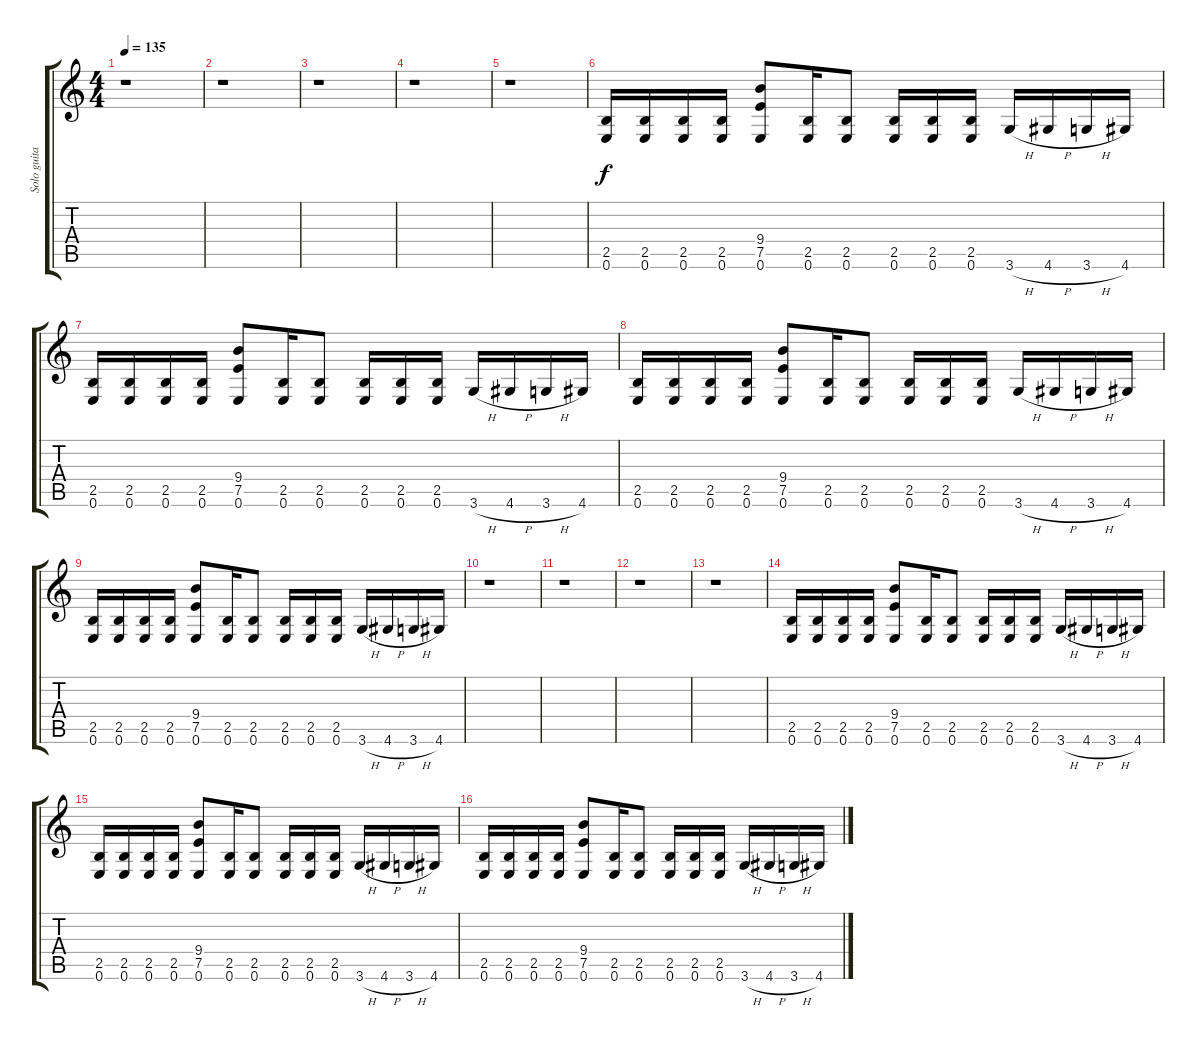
\track ("Solo guitar" "Solo guita") {instrument distortionguitar}
\staff {score tabs}
\tuning (E4 B3 G3 D3 A2 E2) {hide}
\ts (4 4)
\tempo 135
\clef g2
\ks c
r.1{dy f instrument distortionguitar} |
r.1 |
r.1 |
r.1 |
r.1 |
(2.5 0.6).16 (2.5 0.6).16 (2.5 0.6).16 (2.5 0.6).16 (9.4 7.5 0.6).8 (2.5 0.6).16 (2.5 0.6).8 (2.5 0.6).16 (2.5 0.6).16 (2.5 0.6).16 3.6{h}.16 4.6{h}.16 3.6{h}.16 4.6.16 |
(2.5 0.6).16 (2.5 0.6).16 (2.5 0.6).16 (2.5 0.6).16 (9.4 7.5 0.6).8 (2.5 0.6).16 (2.5 0.6).8 (2.5 0.6).16 (2.5 0.6).16 (2.5 0.6).16 3.6{h}.16 4.6{h}.16 3.6{h}.16 4.6.16 |
(2.5 0.6).16 (2.5 0.6).16 (2.5 0.6).16 (2.5 0.6).16 (9.4 7.5 0.6).8 (2.5 0.6).16 (2.5 0.6).8 (2.5 0.6).16 (2.5 0.6).16 (2.5 0.6).16 3.6{h}.16 4.6{h}.16 3.6{h}.16 4.6.16 |
(2.5 0.6).16 (2.5 0.6).16 (2.5 0.6).16 (2.5 0.6).16 (9.4 7.5 0.6).8 (2.5 0.6).16 (2.5 0.6).8 (2.5 0.6).16 (2.5 0.6).16 (2.5 0.6).16 3.6{h}.16 4.6{h}.16 3.6{h}.16 4.6.16 |
r.1 |
r.1 |
r.1 |
r.1 |
(2.5 0.6).16 (2.5 0.6).16 (2.5 0.6).16 (2.5 0.6).16 (9.4 7.5 0.6).8 (2.5 0.6).16 (2.5 0.6).8 (2.5 0.6).16 (2.5 0.6).16 (2.5 0.6).16 3.6{h}.16 4.6{h}.16 3.6{h}.16 4.6.16 |
(2.5 0.6).16 (2.5 0.6).16 (2.5 0.6).16 (2.5 0.6).16 (9.4 7.5 0.6).8 (2.5 0.6).16 (2.5 0.6).8 (2.5 0.6).16 (2.5 0.6).16 (2.5 0.6).16 3.6{h}.16 4.6{h}.16 3.6{h}.16 4.6.16 |
(2.5 0.6).16 (2.5 0.6).16 (2.5 0.6).16 (2.5 0.6).16 (9.4 7.5 0.6).8 (2.5 0.6).16 (2.5 0.6).8 (2.5 0.6).16 (2.5 0.6).16 (2.5 0.6).16 3.6{h}.16 4.6{h}.16 3.6{h}.16 4.6.16
